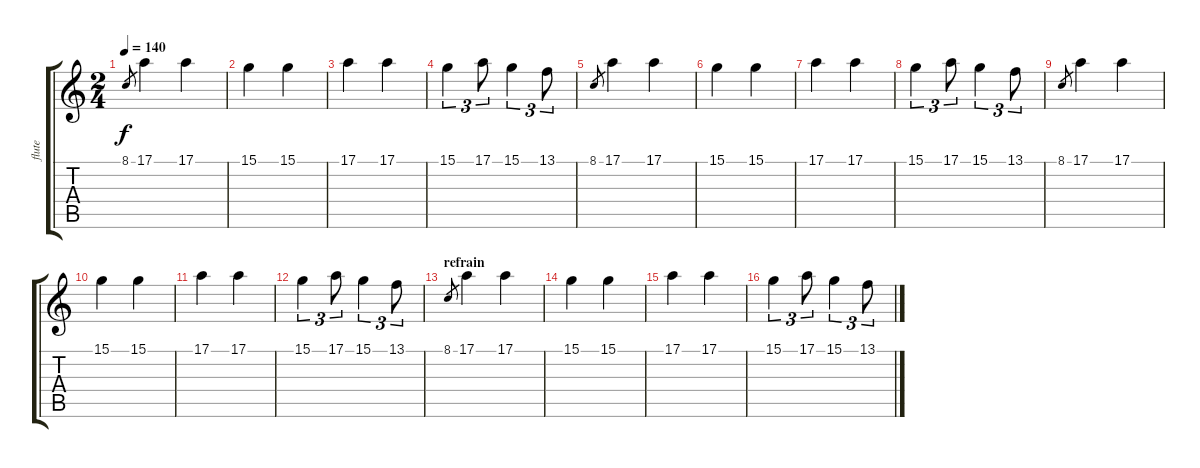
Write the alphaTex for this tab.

\track ("flute" "flute") {instrument piccolo}
\staff {score tabs}
\tuning (E4 B3 G3 D3 A2 E2) {hide}
\ts (2 4)
\tempo 140
\clef g2
\ks c
8.1.8{gr dy f} 17.1.4 17.1.4 |
15.1.4 15.1.4 |
17.1.4 17.1.4 |
15.1.4{tu (3 2)} 17.1.8{tu (3 2)} 15.1.4{tu (3 2)} 13.1.8{tu (3 2)} |
8.1.8{gr} 17.1.4 17.1.4 |
15.1.4 15.1.4 |
17.1.4 17.1.4 |
15.1.4{tu (3 2)} 17.1.8{tu (3 2)} 15.1.4{tu (3 2)} 13.1.8{tu (3 2)} |
8.1.8{gr} 17.1.4 17.1.4 |
15.1.4 15.1.4 |
17.1.4 17.1.4 |
15.1.4{tu (3 2)} 17.1.8{tu (3 2)} 15.1.4{tu (3 2)} 13.1.8{tu (3 2)} |
\section ("" "refrain")
8.1.8{gr} 17.1.4 17.1.4 |
15.1.4 15.1.4 |
17.1.4 17.1.4 |
15.1.4{tu (3 2)} 17.1.8{tu (3 2)} 15.1.4{tu (3 2)} 13.1.8{tu (3 2)}
